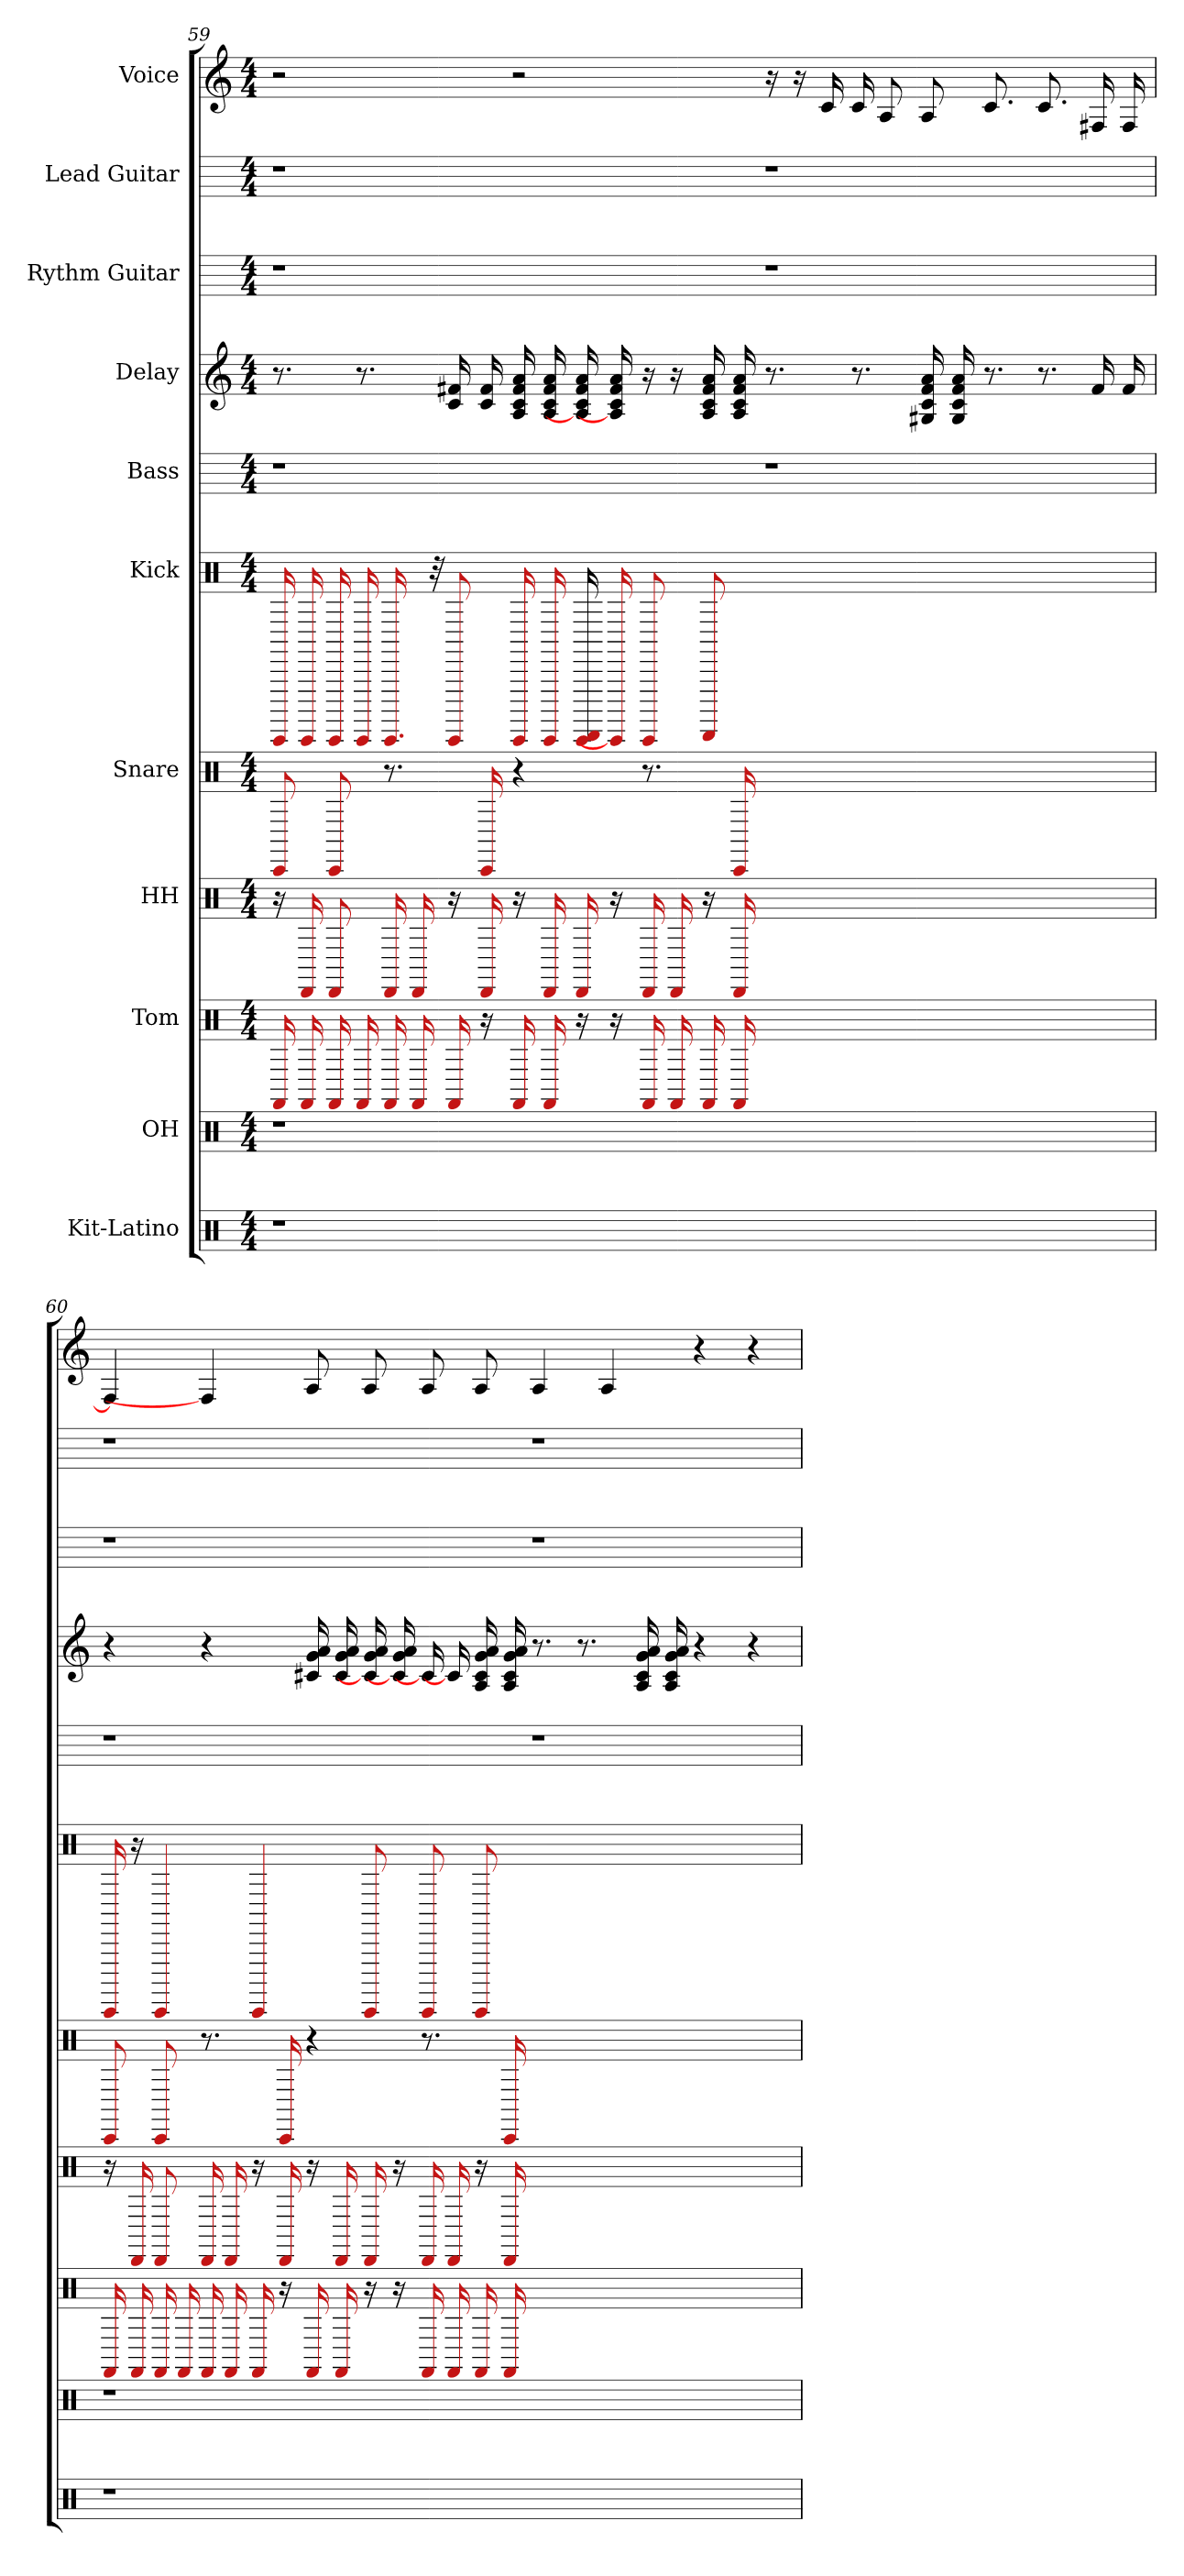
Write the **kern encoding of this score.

**kern	**kern	**kern	**kern	**kern	**kern	**kern	**kern	**kern	**kern	**kern
*part11	*part10	*part9	*part8	*part7	*part6	*part5	*part4	*part3	*part2	*part1
*staff11	*staff10	*staff9	*staff8	*staff7	*staff6	*staff5	*staff4	*staff3	*staff2	*staff1
*I"Kit-Latino	*I"OH	*I"Tom	*I"HH	*I"Snare	*I"Kick	*I"Bass	*I"Delay	*I"Rythm Guitar	*I"Lead Guitar	*I"Voice
*clefX	*clefX	*clefX	*clefX	*clefX	*clefX	*	*	*	*	*
*k[]	*k[]	*k[]	*k[]	*k[]	*k[]	*k[]	*k[]	*k[]	*k[]	*k[]
*M4/4	*M4/4	*M4/4	*M4/4	*M4/4	*M4/4	*M4/4	*M4/4	*M4/4	*M4/4	*M4/4
=59	=59	=59	=59	=59	=59	=59	=59	=59	=59	=59
1r	1r	16FF#	16r	8CC	16CCCC	1r	8.r	1r	1r	2r
.	.	16FF#	16DD	.	16CCCC	.	.	.	.	.
.	.	16FF#	8DD	8CC	16CCCC	.	.	.	.	.
.	.	16FF#	.	.	16CCCC	.	8.r	.	.	.
.	.	16FF#	16DD	8.r	16.CCCC#	.	.	.	.	.
.	.	16FF#	16DD	.	.	.	.	.	.	.
.	.	.	.	.	32r	.	.	.	.	.
.	.	16FF#	16r	.	8CCCC#	.	16f# 16c	.	.	.
.	.	16r	16DD	16CC	.	.	16f# 16c	.	.	.
.	.	16FF#	16r	4r	16CCCC	.	16f# 16c 16A 16a	.	.	2r
.	.	16FF#	16DD	.	16CCCC	.	16f# 16c 16A 16a	.	.	.
.	.	16r	16DD	.	16DDDD 16CCCC#	.	16f# 16c 16A] 16a	.	.	.
.	.	16r	16r	.	16CCCC#]	.	16f# 16c 16A] 16a	.	.	.
.	.	16FF#	16DD	8.r	8CCCC	.	16r	.	.	.
.	.	16FF#	16DD	.	.	.	16r	.	.	.
.	.	16FF#	16r	.	8DDDD	.	16f# 16c 16A 16a	.	.	.
.	.	16FF#	16DD	16CC	.	.	16f# 16c 16A 16a	.	.	.
1ryy	1ryy	1ryy	1ryy	1ryy	1ryy	1r	8.r	1r	1r	16r
.	.	.	.	.	.	.	.	.	.	16r
.	.	.	.	.	.	.	.	.	.	16c
.	.	.	.	.	.	.	8.r	.	.	16c
.	.	.	.	.	.	.	.	.	.	8A
.	.	.	.	.	.	.	16f# 16c 16G# 16a	.	.	8A
.	.	.	.	.	.	.	16f# 16c 16G# 16a	.	.	.
.	.	.	.	.	.	.	8.r	.	.	8.c
.	.	.	.	.	.	.	8.r	.	.	8.c
.	.	.	.	.	.	.	16f#	.	.	16F#
.	.	.	.	.	.	.	16f#	.	.	16F#
=60	=60	=60	=60	=60	=60	=60	=60	=60	=60	=60
1r	1r	16FF#	16r	8CC	16CCCC	1r	4r	1r	1r	4F#]
.	.	16FF#	16DD	.	16r	.	.	.	.	.
.	.	16FF#	8DD	8CC	4CCCC	.	.	.	.	.
.	.	16FF#	.	.	.	.	.	.	.	.
.	.	16FF#	16DD	8.r	.	.	4r	.	.	4F#]
.	.	16FF#	16DD	.	.	.	.	.	.	.
.	.	16FF#	16r	.	4CCCC	.	.	.	.	.
.	.	16r	16DD	16CC	.	.	.	.	.	.
.	.	16FF#	16r	4r	.	.	16a 16g 16c#	.	.	8A
.	.	16FF#	16DD	.	.	.	16a 16g 16c#	.	.	.
.	.	16r	16DD	.	8CCCC	.	16a 16g 16c#]	.	.	8A
.	.	16r	16r	.	.	.	16a 16g 16c#]	.	.	.
.	.	16FF#	16DD	8.r	8CCCC	.	16c#]	.	.	8A
.	.	16FF#	16DD	.	.	.	16c#]	.	.	.
.	.	16FF#	16r	.	8CCCC	.	16c# 16a 16g 16A	.	.	8A
.	.	16FF#	16DD	16CC	.	.	16c# 16a 16g 16A	.	.	.
1ryy	1ryy	1ryy	1ryy	1ryy	1ryy	1r	8.r	1r	1r	4A
.	.	.	.	.	.	.	8.r	.	.	.
.	.	.	.	.	.	.	.	.	.	4A
.	.	.	.	.	.	.	16c# 16a 16g 16A	.	.	.
.	.	.	.	.	.	.	16c# 16a 16g 16A	.	.	.
.	.	.	.	.	.	.	4r	.	.	4r
.	.	.	.	.	.	.	4r	.	.	4r
=	=	=	=	=	=	=	=	=	=	=
*-	*-	*-	*-	*-	*-	*-	*-	*-	*-	*-
